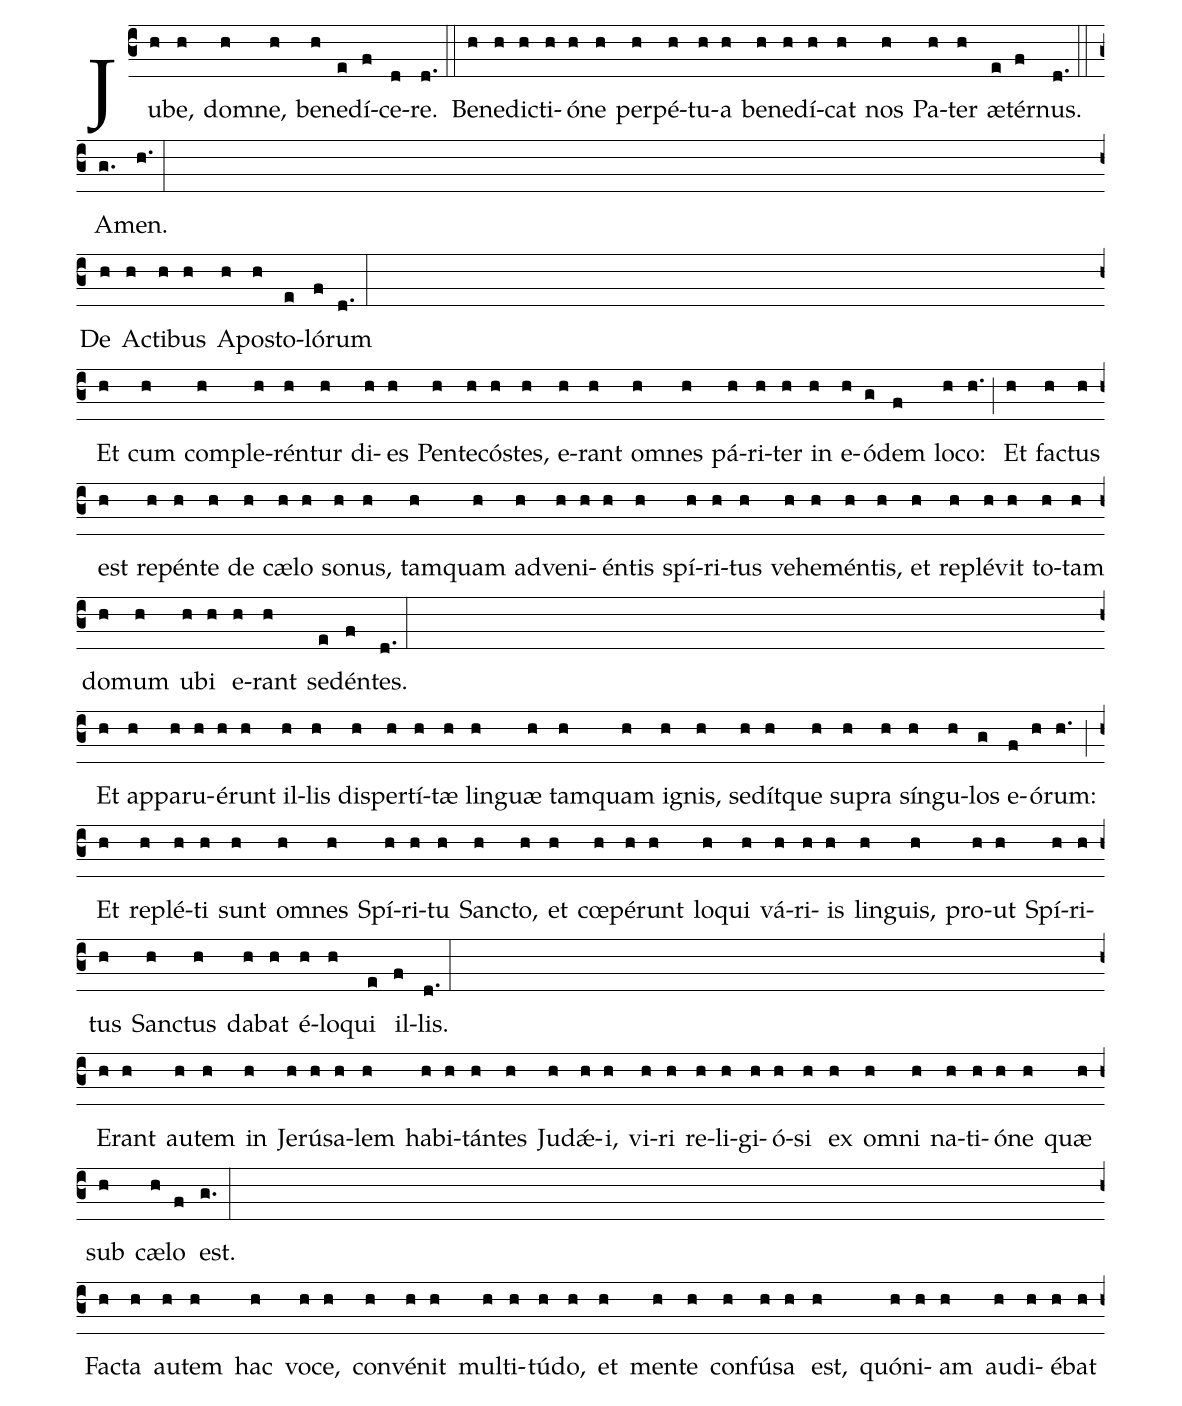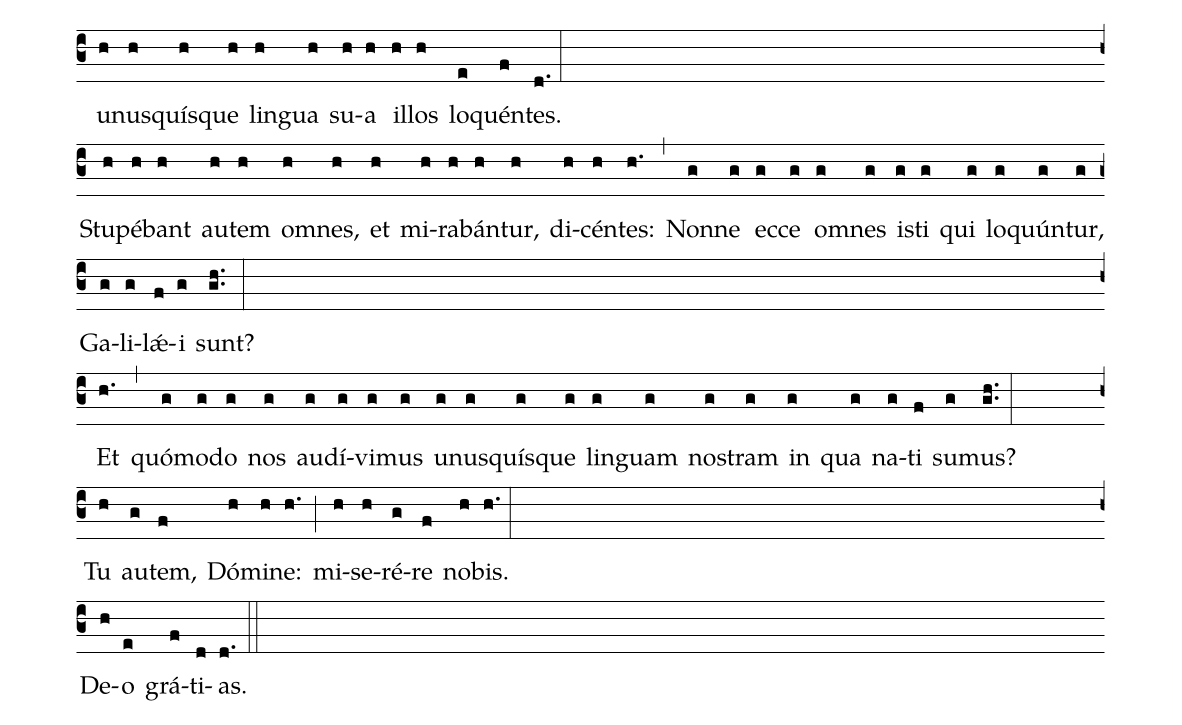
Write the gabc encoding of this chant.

%%
(c3) Ju(h)be,(h) dom(h)ne,(h) be(h)ne(e)dí(f)ce(d)re.(d.) (::)
Be(h)ne(h)di(h)cti(h)ó(h)ne(h) per(h)pé(h)tu(h)a(h) be(h)ne(h)dí(h)cat(h) nos(h) Pa(h)ter(h) æ(e)tér(f)nus.(d.) (::)
A(g.)men.(h.) (:Z)

De(h) A(h)cti(h)bus(h) A(h)po(h)sto(e)ló(f)rum(d.) (:Z)

Et(h) cum(h) com(h)ple(h)rén(h)tur(h) di(h)es(h) Pen(h)te(h)có(h)stes,(h) e(h)rant(h) om(h)nes(h) pá(h)ri(h)ter(h) in(h) e(h)ó(g)dem(f) lo(h)co:(h.) (;) Et(h) fa(h)ctus(h) est(h) re(h)pén(h)te(h) de(h) cæ(h)lo(h) so(h)nus,(h) tam(h)quam(h) ad(h)ve(h)ni(h)én(h)tis(h) spí(h)ri(h)tus(h) ve(h)he(h)mén(h)tis,(h) et(h) re(h)plé(h)vit(h) to(h)tam(h) do(h)mum(h) u(h)bi(h) e(h)rant(h) se(e)dén(f)tes.(d.) (:Z)

Et(h) ap(h)pa(h)ru(h)é(h)runt(h) il(h)lis(h) di(h)sper(h)tí(h)tæ(h) lin(h)guæ(h) tam(h)quam(h) i(h)gnis,(h) se(h)dít(h)que(h) su(h)pra(h) sín(h)gu(h)los(g) e(f)ó(h)rum:(h.) (;Z)

Et(h) re(h)plé(h)ti(h) sunt(h) om(h)nes(h) Spí(h)ri(h)tu(h) San(h)cto,(h) et(h) cœ(h)pé(h)runt(h) lo(h)qui(h) vá(h)ri(h)is(h) lin(h)guis,(h) pro(h)ut(h) Spí(h)ri(h)tus(h) San(h)ctus(h) da(h)bat(h) é(h)lo(h)qui(e) il(f)lis.(d.) (:Z)

E(h)rant(h) au(h)tem(h) in(h) Je(h)rú(h)sa(h)lem(h) ha(h)bi(h)tán(h)tes(h) Ju(h)dǽ(h)i,(h) vi(h)ri(h) re(h)li(h)gi(h)ó(h)si(h) ex(h) om(h)ni(h) na(h)ti(h)ó(h)ne(h) quæ(h) sub(h) cæ(h)lo(f) est.(g.) (:Z)

Fa(h)cta(h) au(h)tem(h) hac(h) vo(h)ce,(h) con(h)vé(h)nit(h) mul(h)ti(h)tú(h)do,(h) et(h) men(h)te(h) con(h)fú(h)sa(h) est,(h) quó(h)ni(h)am(h) au(h)di(h)é(h)bat(h) u(h)nus(h)quís(h)que(h) lin(h)gua(h) su(h)a(h) il(h)los(h) lo(e)quén(f)tes.(d.) (:Z)

Stu(h)pé(h)bant(h) au(h)tem(h) om(h)nes,(h) et(h) mi(h)ra(h)bán(h)tur,(h) di(h)cén(h)tes:(h.) (,) Non(g)ne(g) ec(g)ce(g) om(g)nes(g) i(g)sti(g) qui(g) lo(g)quún(g)tur,(g) Ga(g)li(g)lǽ(f)i(g) sunt?(gh..) (:Z)

Et(h.) (,) quó(g)mo(g)do(g) nos(g) au(g)dí(g)vi(g)mus(g) u(g)nus(g)quís(g)que(g) lin(g)guam(g) no(g)stram(g) in(g) qua(g) na(g)ti(f) su(g)mus?(gh..) (:Z)

Tu(h) au(g)tem,(f) Dó(h)mi(h)ne:(h.) (;) mi(h)se(h)ré(g)re(f) no(h)bis.(h.) (:Z)

De(h)o(e) grá(f)ti(d)as.(d.) (::)
